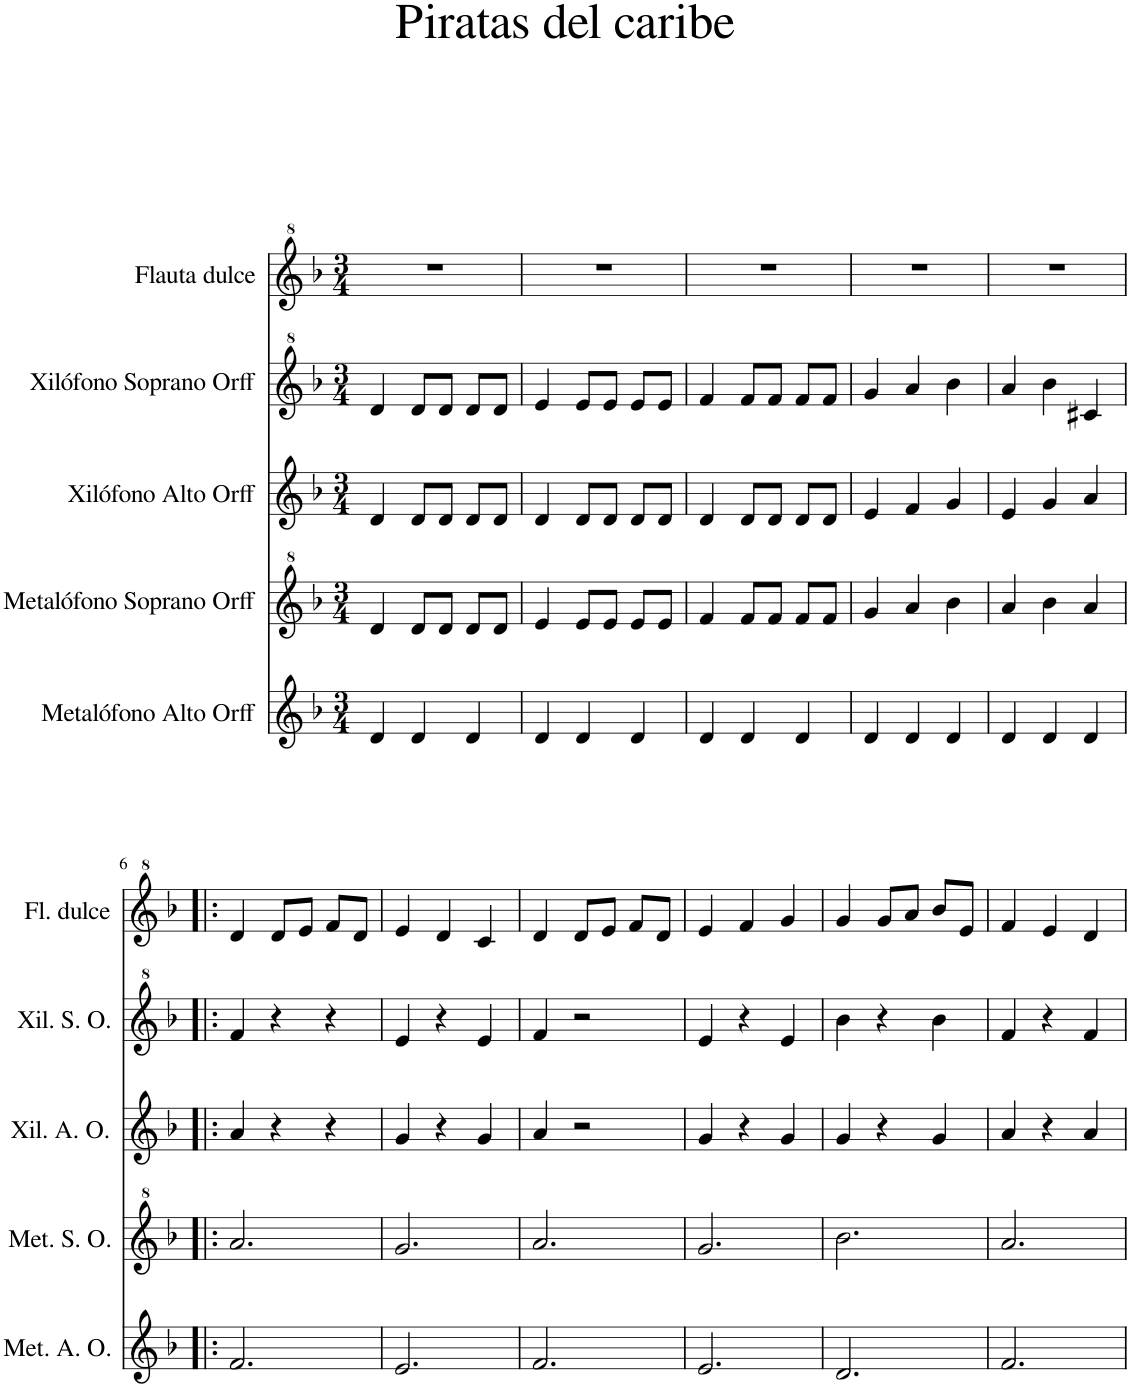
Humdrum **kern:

**kern	**kern	**kern	**kern	**kern
*part5	*part4	*part3	*part2	*part1
*staff5	*staff4	*staff3	*staff2	*staff1
*I"Metalófono Alto Orff	*I"Metalófono Soprano Orff	*I"Xilófono Alto Orff	*I"Xilófono Soprano Orff	*I"Flauta dulce
*I'Met. A. O.	*I'Met. S. O.	*I'Xil. A. O.	*I'Xil. S. O.	*I'Fl. dulce
*clefG2	*clefG^2	*clefG2	*clefG^2	*clefG^2
*k[b-]	*k[b-]	*k[b-]	*k[b-]	*k[b-]
*M3/4	*M3/4	*M3/4	*M3/4	*M3/4
=1	=1	=1	=1	=1
4d/	4dd/	4d/	4dd/	2.r
4d/	8dd/L	8d/L	8dd/L	.
.	8dd/J	8d/J	8dd/J	.
4d/	8dd/L	8d/L	8dd/L	.
.	8dd/J	8d/J	8dd/J	.
=2	=2	=2	=2	=2
4d/	4ee/	4d/	4ee/	2.r
4d/	8ee/L	8d/L	8ee/L	.
.	8ee/J	8d/J	8ee/J	.
4d/	8ee/L	8d/L	8ee/L	.
.	8ee/J	8d/J	8ee/J	.
=3	=3	=3	=3	=3
4d/	4ff/	4d/	4ff/	2.r
4d/	8ff/L	8d/L	8ff/L	.
.	8ff/J	8d/J	8ff/J	.
4d/	8ff/L	8d/L	8ff/L	.
.	8ff/J	8d/J	8ff/J	.
=4	=4	=4	=4	=4
4d/	4gg/	4e/	4gg/	2.r
4d/	4aa/	4f/	4aa/	.
4d/	4bb-\	4g/	4bb-\	.
=5	=5	=5	=5	=5
4d/	4aa/	4e/	4aa/	2.r
4d/	4bb-\	4g/	4bb-\	.
4d/	4aa/	4a/	4cc#X/	.
!!LO:LB:g=z
=6!|:	=6!|:	=6!|:	=6!|:	=6!|:
2.f/	2.aa/	4a/	4ff/	4dd/
.	.	4r	4r	8dd/L
.	.	.	.	8ee/J
.	.	4r	4r	8ff/L
.	.	.	.	8dd/J
=7	=7	=7	=7	=7
2.e/	2.gg/	4g/	4ee/	4ee/
.	.	4r	4r	4dd/
.	.	4g/	4ee/	4cc/
=8	=8	=8	=8	=8
2.f/	2.aa/	4a/	4ff/	4dd/
.	.	2r	2r	8dd/L
.	.	.	.	8ee/J
.	.	.	.	8ff/L
.	.	.	.	8dd/J
=9	=9	=9	=9	=9
2.e/	2.gg/	4g/	4ee/	4ee/
.	.	4r	4r	4ff/
.	.	4g/	4ee/	4gg/
=10	=10	=10	=10	=10
2.d/	2.bb-\	4g/	4bb-\	4gg/
.	.	4r	4r	8gg/L
.	.	.	.	8aa/J
.	.	4g/	4bb-\	8bb-/L
.	.	.	.	8ee/J
=11	=11	=11	=11	=11
2.f/	2.aa/	4a/	4ff/	4ff/
.	.	4r	4r	4ee/
.	.	4a/	4ff/	4dd/
=	=	=	=	=
*-	*-	*-	*-	*-
